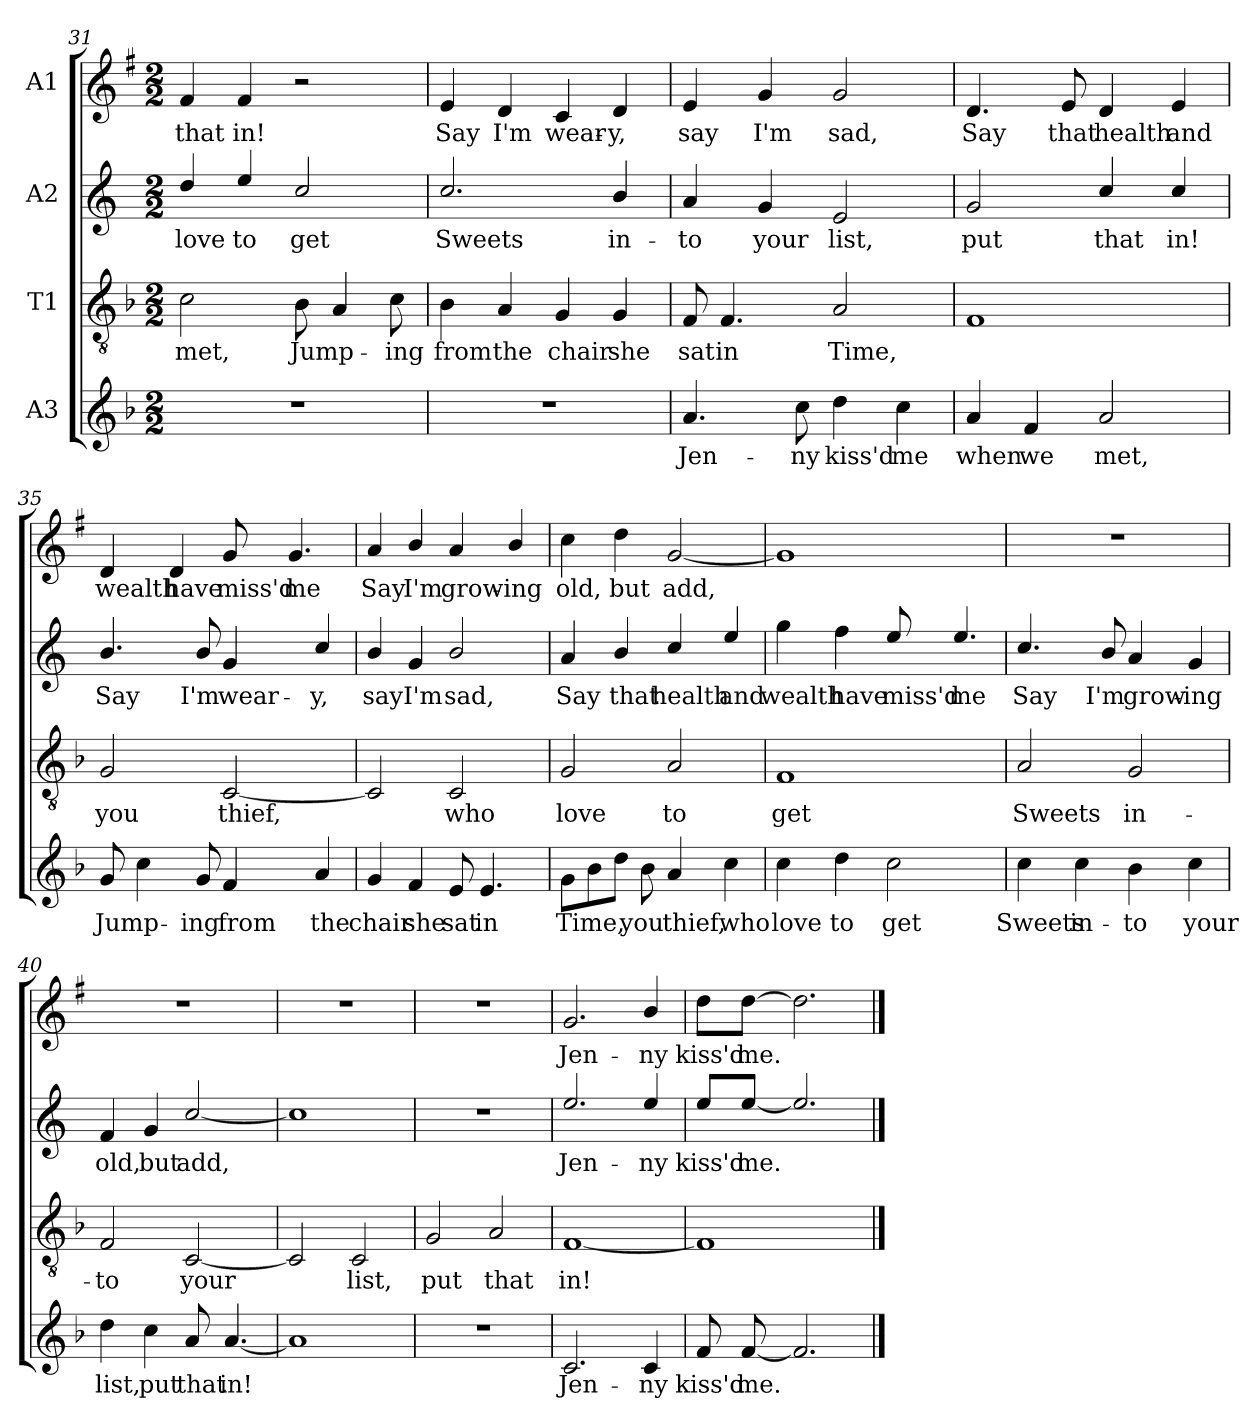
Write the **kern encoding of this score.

**kern	**text	**kern	**text	**kern	**text	**kern	**text
*part4	*part4	*part3	*part3	*part2	*part2	*part1	*part1
*staff4	*staff4	*staff3	*staff3	*staff2	*staff2	*staff1	*staff1
*I"A3	*	*I"T1	*	*I"A2	*	*I"A1	*
*clefG2	*	*clefGv2	*	*clefG2	*	*clefG2	*
*	*	*	*	*ITrd4c7	*	*ITrd1c2	*
*k[b-]	*	*k[b-]	*	*k[b-]	*	*k[b-]	*
*F:	*	*F:	*	*F:	*	*F:	*
*M2/2	*	*M2/2	*	*M2/2	*	*M2/2	*
=31	=31	=31	=31	=31	=31	=31	=31
!	!	!	!LO:LY:b	!	!LO:LY:b	!	!LO:LY:b
1r	.	2c\	met,	4g/	love	4e/	that
!	!	!	!	!	!LO:LY:b	!	!LO:LY:b
.	.	.	.	4a/	to	4e/	in!
!	!	!	!LO:LY:b	!	!LO:LY:b	!	!
.	.	8B-\	Jump-	2f/	get	2r	.
.	.	4A/	.	.	.	.	.
!	!	!	!LO:LY:b	!	!	!	!
.	.	8c\	-ing	.	.	.	.
=32	=32	=32	=32	=32	=32	=32	=32
!	!	!	!LO:LY:b	!	!LO:LY:b	!	!LO:LY:b
1r	.	4B-\	from	2.f/	Sweets	4d/	Say
!	!	!	!LO:LY:b	!	!	!	!LO:LY:b
.	.	4A/	the	.	.	4c/	I'm
!	!	!	!LO:LY:b	!	!	!	!LO:LY:b
.	.	4G/	chair	.	.	4B-/	wear-
!	!	!	!LO:LY:b	!	!LO:LY:b	!	!LO:LY:b
.	.	4G/	she	4e/	in-	4c/	-y,
=33	=33	=33	=33	=33	=33	=33	=33
!	!LO:LY:b	!	!LO:LY:b	!	!LO:LY:b	!	!LO:LY:b
4.a/	Jen-	8F/	sat	4d/	-to	4d/	say
!	!	!	!LO:LY:b	!	!	!	!
.	.	4.F/	in	.	.	.	.
!	!	!	!	!	!LO:LY:b	!	!LO:LY:b
.	.	.	.	4c/	your	4f/	I'm
!	!LO:LY:b	!	!	!	!	!	!
8cc\	-ny	.	.	.	.	.	.
!	!LO:LY:b	!	!LO:LY:b	!	!LO:LY:b	!	!LO:LY:b
4dd\	kiss'd	2A/	Time,	2A/	list,	2f/	sad,
!	!LO:LY:b	!	!	!	!	!	!
4cc\	me	.	.	.	.	.	.
=34	=34	=34	=34	=34	=34	=34	=34
!	!LO:LY:b	!	!	!	!LO:LY:b	!	!LO:LY:b
4a/	when	1F	.	2c/	put	4.c/	Say
!	!LO:LY:b	!	!	!	!	!	!
4f/	we	.	.	.	.	.	.
!	!	!	!	!	!	!	!LO:LY:b
.	.	.	.	.	.	8d/	that
!	!LO:LY:b	!	!	!	!LO:LY:b	!	!LO:LY:b
2a/	met,	.	.	4f/	that	4c/	health
!	!	!	!	!	!LO:LY:b	!	!LO:LY:b
.	.	.	.	4f/	in!	4d/	and
!!LO:LB:g=z
=35	=35	=35	=35	=35	=35	=35	=35
!	!LO:LY:b	!	!LO:LY:b	!	!LO:LY:b	!	!LO:LY:b
8g/	Jump-	2G/	you	4.e/	Say	4c/	wealth
4cc\	.	.	.	.	.	.	.
!	!	!	!	!	!	!	!LO:LY:b
.	.	.	.	.	.	4c/	have
!	!LO:LY:b	!	!	!	!LO:LY:b	!	!
8g/	-ing	.	.	8e/	I'm	.	.
!	!LO:LY:b	!	!LO:LY:b	!	!LO:LY:b	!	!LO:LY:b
4f/	from	[2C/	thief,	4c/	wear-	8f/	miss'd
!	!	!	!	!	!	!	!LO:LY:b
.	.	.	.	.	.	4.f/	me
!	!LO:LY:b	!	!	!	!LO:LY:b	!	!
4a/	the	.	.	4f/	-y,	.	.
=36	=36	=36	=36	=36	=36	=36	=36
!	!LO:LY:b	!	!	!	!LO:LY:b	!	!LO:LY:b
4g/	chair	2C/]	.	4e/	say	4g/	Say
!	!LO:LY:b	!	!	!	!LO:LY:b	!	!LO:LY:b
4f/	she	.	.	4c/	I'm	4a/	I'm
!	!LO:LY:b	!	!LO:LY:b	!	!LO:LY:b	!	!LO:LY:b
8e/	sat	2C/	who	2e/	sad,	4g/	grow-
!	!LO:LY:b	!	!	!	!	!	!
4.e/	in	.	.	.	.	.	.
!	!	!	!	!	!	!	!LO:LY:b
.	.	.	.	.	.	4a/	-ing
=37	=37	=37	=37	=37	=37	=37	=37
!	!LO:LY:b	!	!LO:LY:b	!	!LO:LY:b	!	!LO:LY:b
8g\L	Time,	2G/	love	4d/	Say	4b-\	old,
8b-\	.	.	.	.	.	.	.
!	!	!	!	!	!LO:LY:b	!	!LO:LY:b
8dd\J	.	.	.	4e/	that	4cc\	but
!	!LO:LY:b	!	!	!	!	!	!
8b-\	you	.	.	.	.	.	.
!	!LO:LY:b	!	!LO:LY:b	!	!LO:LY:b	!	!LO:LY:b
4a/	thief,	2A/	to	4f/	health	[2f/	add,
!	!LO:LY:b	!	!	!	!LO:LY:b	!	!
4cc\	who	.	.	4a/	and	.	.
=38	=38	=38	=38	=38	=38	=38	=38
!	!LO:LY:b	!	!LO:LY:b	!	!LO:LY:b	!	!
4cc\	love	1F	get	4cc\	wealth	1f]	.
!	!LO:LY:b	!	!	!	!LO:LY:b	!	!
4dd\	to	.	.	4b-\	have	.	.
!	!LO:LY:b	!	!	!	!LO:LY:b	!	!
2cc\	get	.	.	8a/	miss'd	.	.
!	!	!	!	!	!LO:LY:b	!	!
.	.	.	.	4.a/	me	.	.
!!LO:PB:g=z
=39	=39	=39	=39	=39	=39	=39	=39
!	!LO:LY:b	!	!LO:LY:b	!	!LO:LY:b	!	!
4cc\	Sweets	2A/	Sweets	4.f/	Say	1r	.
!	!LO:LY:b	!	!	!	!	!	!
4cc\	in-	.	.	.	.	.	.
!	!	!	!	!	!LO:LY:b	!	!
.	.	.	.	8e/	I'm	.	.
!	!LO:LY:b	!	!LO:LY:b	!	!LO:LY:b	!	!
4b-\	-to	2G/	in-	4d/	grow-	.	.
!	!LO:LY:b	!	!	!	!LO:LY:b	!	!
4cc\	your	.	.	4c/	-ing	.	.
=40	=40	=40	=40	=40	=40	=40	=40
!	!LO:LY:b	!	!LO:LY:b	!	!LO:LY:b	!	!
4dd\	list,	2F/	-to	4B-/	old,	1r	.
!	!LO:LY:b	!	!	!	!LO:LY:b	!	!
4cc\	put	.	.	4c/	but	.	.
!	!LO:LY:b	!	!LO:LY:b	!	!LO:LY:b	!	!
8a/	that	[2C/	your	[2f/	add,	.	.
!	!LO:LY:b	!	!	!	!	!	!
[4.a/	in!	.	.	.	.	.	.
=41	=41	=41	=41	=41	=41	=41	=41
1a]	.	2C/]	.	1f]	.	1r	.
!	!	!	!LO:LY:b	!	!	!	!
.	.	2C/	list,	.	.	.	.
=42	=42	=42	=42	=42	=42	=42	=42
!	!	!	!LO:LY:b	!	!	!	!
1r	.	2G/	put	1r	.	1r	.
!	!	!	!LO:LY:b	!	!	!	!
.	.	2A/	that	.	.	.	.
=43	=43	=43	=43	=43	=43	=43	=43
!	!LO:LY:b	!	!LO:LY:b	!	!LO:LY:b	!	!LO:LY:b
2.c/	Jen-	[1F	in!	2.a/	Jen-	2.f/	Jen-
!	!LO:LY:b	!	!	!	!LO:LY:b	!	!LO:LY:b
4c/	-ny	.	.	4a/	-ny	4a/	-ny
=44	=44	=44	=44	=44	=44	=44	=44
!	!LO:LY:b	!	!	!	!LO:LY:b	!	!LO:LY:b
8f/	kiss'd	1F]	.	8a/L	kiss'd	8cc\L	kiss'd
!	!LO:LY:b	!	!	!	!LO:LY:b	!	!LO:LY:b
[8f/	me.	.	.	[8a/J	me.	[8cc\J	me.
2.f/]	.	.	.	2.a/]	.	2.cc\]	.
==	==	==	==	==	==	==	==
*-	*-	*-	*-	*-	*-	*-	*-
